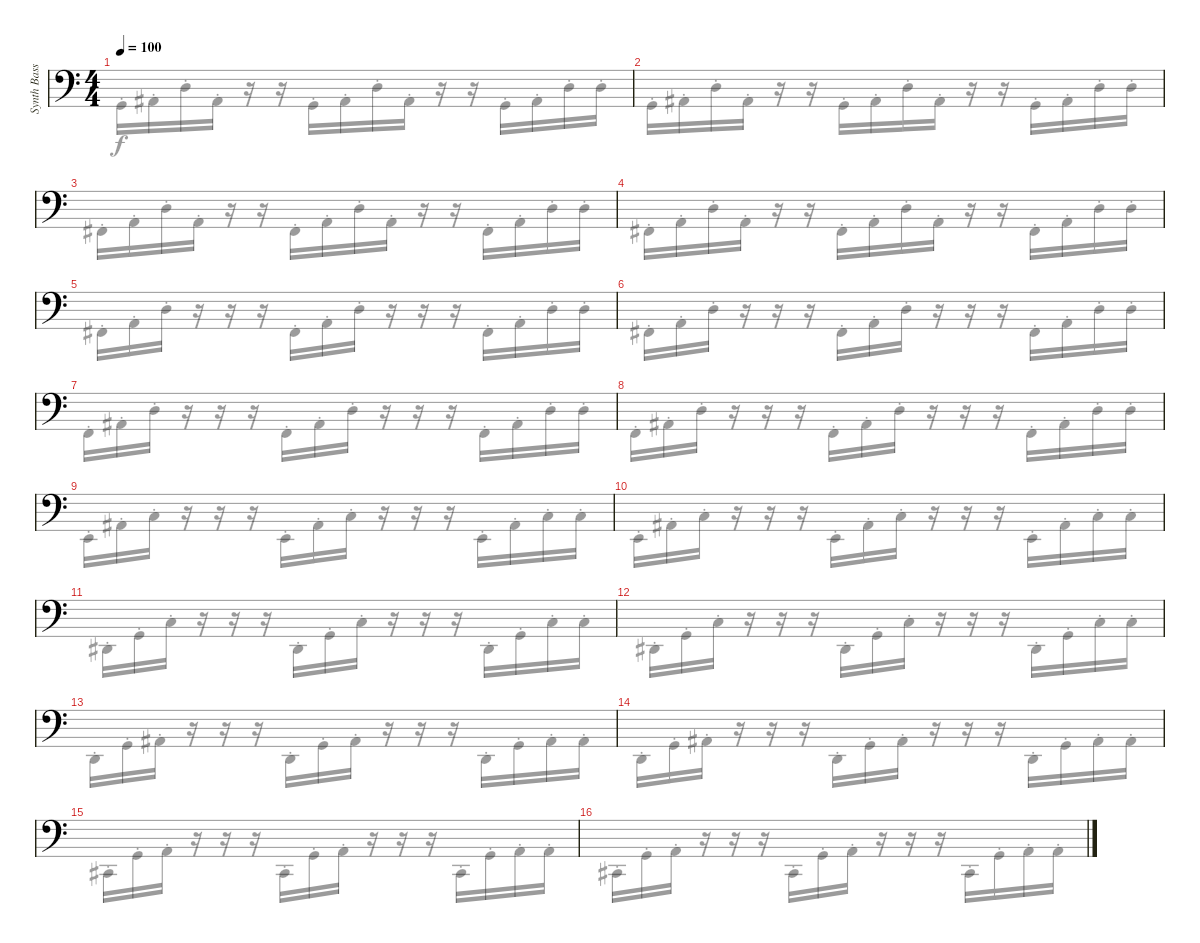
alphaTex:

\track ("Synth Bass" "Synth Bass") {instrument lead8bassandlead}
\staff {score}
\tuning (G2 D2 A1 E1) {hide}
\voice
\ts (4 4)
\tempo 100
\clef f4
\ks c
|
|
|
|
|
|
|
|
|
|
|
|
|
|
|
\voice
\clef f4
\ks c
5.2{st}.16{dy f} 8.2{st}.16 12.2{st}.16 3.1{st}.16 r.16 r.16 0.1{st}.16 3.1{st}.16{beam merge} 7.1{st}.16 3.1{st}.16 r.16 r.16 0.1{st}.16 3.1{st}.16 7.1{st}.16 12.2{st}.16 |
5.2{st}.16 8.2{st}.16 12.2{st}.16 3.1{st}.16 r.16 r.16 0.1{st}.16 3.1{st}.16{beam merge} 7.1{st}.16 3.1{st}.16 r.16 r.16 0.1{st}.16 3.1{st}.16 7.1{st}.16 12.2{st}.16 |
4.2{st}.16 2.1{st}.16 7.1{st}.16 2.1{st}.16 r.16 r.16 4.2{st}.16 2.1{st}.16{beam merge} 7.1{st}.16 2.1{st}.16 r.16 r.16 4.2{st}.16 2.1{st}.16 7.1{st}.16 7.1{st}.16 |
4.2{st}.16 2.1{st}.16 7.1{st}.16 2.1{st}.16 r.16 r.16 4.2{st}.16 2.1{st}.16{beam merge} 7.1{st}.16 2.1{st}.16 r.16 r.16 4.2{st}.16 2.1{st}.16 7.1{st}.16 7.1{st}.16 |
4.2{st}.16 2.1{st}.16 7.1{st}.16 r.16 r.16 r.16 4.2{st}.16 2.1{st}.16{beam merge} 7.1{st}.16 r.16 r.16 r.16 4.2{st}.16 2.1{st}.16 7.1{st}.16 7.1{st}.16 |
4.2{st}.16 2.1{st}.16 7.1{st}.16 r.16 r.16 r.16 4.2{st}.16 2.1{st}.16{beam merge} 7.1{st}.16 r.16 r.16 r.16 4.2{st}.16 2.1{st}.16 7.1{st}.16 7.1{st}.16 |
3.2{st}.16 3.1{st}.16 7.1{st}.16 r.16 r.16 r.16 3.2{st}.16 3.1{st}.16{beam merge} 7.1{st}.16 r.16 r.16 r.16 3.2{st}.16 3.1{st}.16 7.1{st}.16 7.1{st}.16 |
3.2{st}.16 3.1{st}.16 7.1{st}.16 r.16 r.16 r.16 3.2{st}.16 3.1{st}.16{beam merge} 7.1{st}.16 r.16 r.16 r.16 3.2{st}.16 3.1{st}.16 7.1{st}.16 7.1{st}.16 |
2.2{st}.16 3.1{st}.16 5.1{st}.16 r.16 r.16 r.16 2.2{st}.16 3.1{st}.16{beam merge} 5.1{st}.16 r.16 r.16 r.16 2.2{st}.16 3.1{st}.16 5.1{st}.16 5.1{st}.16 |
2.2{st}.16 3.1{st}.16 5.1{st}.16 r.16 r.16 r.16 2.2{st}.16 3.1{st}.16{beam merge} 5.1{st}.16 r.16 r.16 r.16 2.2{st}.16 3.1{st}.16 5.1{st}.16 5.1{st}.16 |
1.2{st}.16 5.2{st}.16 5.1{st}.16 r.16 r.16 r.16 1.2{st}.16 5.2{st}.16{beam merge} 5.1{st}.16 r.16 r.16 r.16 1.2{st}.16 0.1{st}.16 5.1{st}.16 5.1{st}.16 |
1.2{st}.16 5.2{st}.16 5.1{st}.16 r.16 r.16 r.16 1.2{st}.16 5.2{st}.16{beam merge} 5.1{st}.16 r.16 r.16 r.16 1.2{st}.16 0.1{st}.16 5.1{st}.16 5.1{st}.16 |
0.2{st}.16 0.1{st}.16 3.1{st}.16 r.16 r.16 r.16 0.2{st}.16 0.1{st}.16{beam merge} 8.2{st}.16 r.16 r.16 r.16 0.2{st}.16 0.1{st}.16 3.1{st}.16 8.2{st}.16 |
0.2{st}.16 0.1{st}.16 3.1{st}.16 r.16 r.16 r.16 0.2{st}.16 0.1{st}.16{beam merge} 8.2{st}.16 r.16 r.16 r.16 0.2{st}.16 0.1{st}.16 3.1{st}.16 8.2{st}.16 |
4.3{st}.16 0.1{st}.16 2.1{st}.16 r.16 r.16 r.16 4.3{st}.16 0.1{st}.16{beam merge} 2.1{st}.16 r.16 r.16 r.16 4.3{st}.16 0.1{st}.16 2.1{st}.16 2.1{st}.16 |
4.3{st}.16 0.1{st}.16 2.1{st}.16 r.16 r.16 r.16 4.3{st}.16 0.1{st}.16{beam merge} 2.1{st}.16 r.16 r.16 r.16 4.3{st}.16 0.1{st}.16 2.1{st}.16 2.1{st}.16
